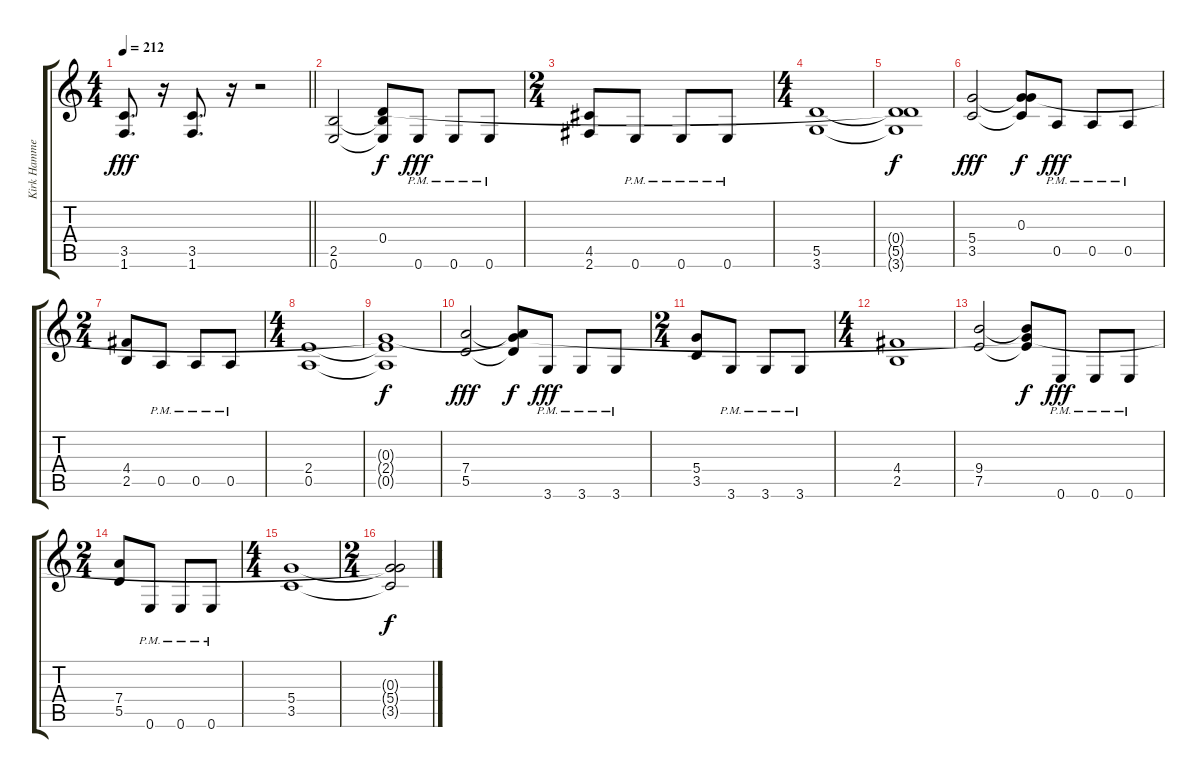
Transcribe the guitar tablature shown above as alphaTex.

\track ("Kirk Hammet" "Kirk Hamme") {instrument distortionguitar}
\staff {score tabs}
\tuning (E4 B3 G3 D3 A2 E2) {hide}
\ts (4 4)
\tempo 212
\clef g2
\barLineRight lightlight
\ks c
(3.5 1.6).8{d dy fff} r.16 (3.5 1.6).8{d} r.16 r.2 |
(2.5 0.6).2 (0.4 2.5{t} 0.6{t}).8{dy f} 0.6{pm}.8{dy fff} 0.6{pm}.8 0.6{pm}.8 |
\ts (2 4)
(4.5 2.6).8 0.6{pm}.8 0.6{pm}.8 0.6{pm}.8 |
\ts (4 4)
(5.5 3.6).1 |
(0.4{t} 5.5{t} 3.6{t}).1{dy f} |
(5.4 3.5).2{dy fff} (0.3 5.4{t} 3.5{t}).8{dy f} 0.5{pm}.8{dy fff} 0.5{pm}.8 0.5{pm}.8 |
\ts (2 4)
(4.4 2.5).8 0.5{pm}.8 0.5{pm}.8 0.5{pm}.8 |
\ts (4 4)
(2.4 0.5).1 |
(0.3{t} 2.4{t} 0.5{t}).1{dy f} |
(7.4 5.5).2{dy fff} (0.3{t} 7.4{t} 5.5{t}).8{dy f} 3.6{pm}.8{dy fff} 3.6{pm}.8 3.6{pm}.8 |
\ts (2 4)
(5.4 3.5).8 3.6{pm}.8 3.6{pm}.8 3.6{pm}.8 |
\ts (4 4)
(4.4 2.5).1 |
(9.4 7.5).2 (0.3{t} 9.4{t} 7.5{t}).8{dy f} 0.6{pm}.8{dy fff} 0.6{pm}.8 0.6{pm}.8 |
\ts (2 4)
(7.4 5.5).8 0.6{pm}.8 0.6{pm}.8 0.6{pm}.8 |
\ts (4 4)
(5.4 3.5).1 |
\ts (2 4)
(0.3{t} 5.4{t} 3.5{t}).2{dy f}
